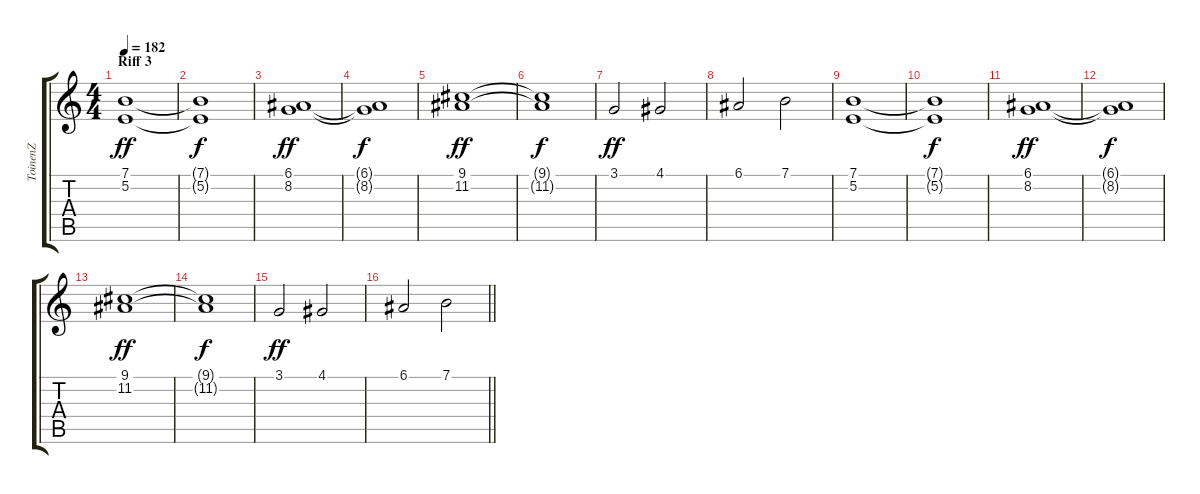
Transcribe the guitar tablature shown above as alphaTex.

\track ("ToinenZ" "ToinenZ") {instrument fx1rain}
\staff {score tabs}
\tuning (E4 B3 G3 D3 A2 E2) {hide}
\ts (4 4)
\section ("" "Riff 3")
\tempo 182
\clef g2
\ks c
(7.1 5.2).1{dy ff} |
(7.1{t} 5.2{t}).1{dy f} |
(6.1 8.2).1{dy ff} |
(6.1{t} 8.2{t}).1{dy f} |
(9.1 11.2).1{dy ff} |
(9.1{t} 11.2{t}).1{dy f} |
3.1.2{dy ff} 4.1.2 |
6.1.2 7.1.2 |
(7.1 5.2).1 |
(7.1{t} 5.2{t}).1{dy f} |
(6.1 8.2).1{dy ff} |
(6.1{t} 8.2{t}).1{dy f} |
(9.1 11.2).1{dy ff} |
(9.1{t} 11.2{t}).1{dy f} |
3.1.2{dy ff} 4.1.2 |
\barLineRight lightlight
6.1.2 7.1.2
